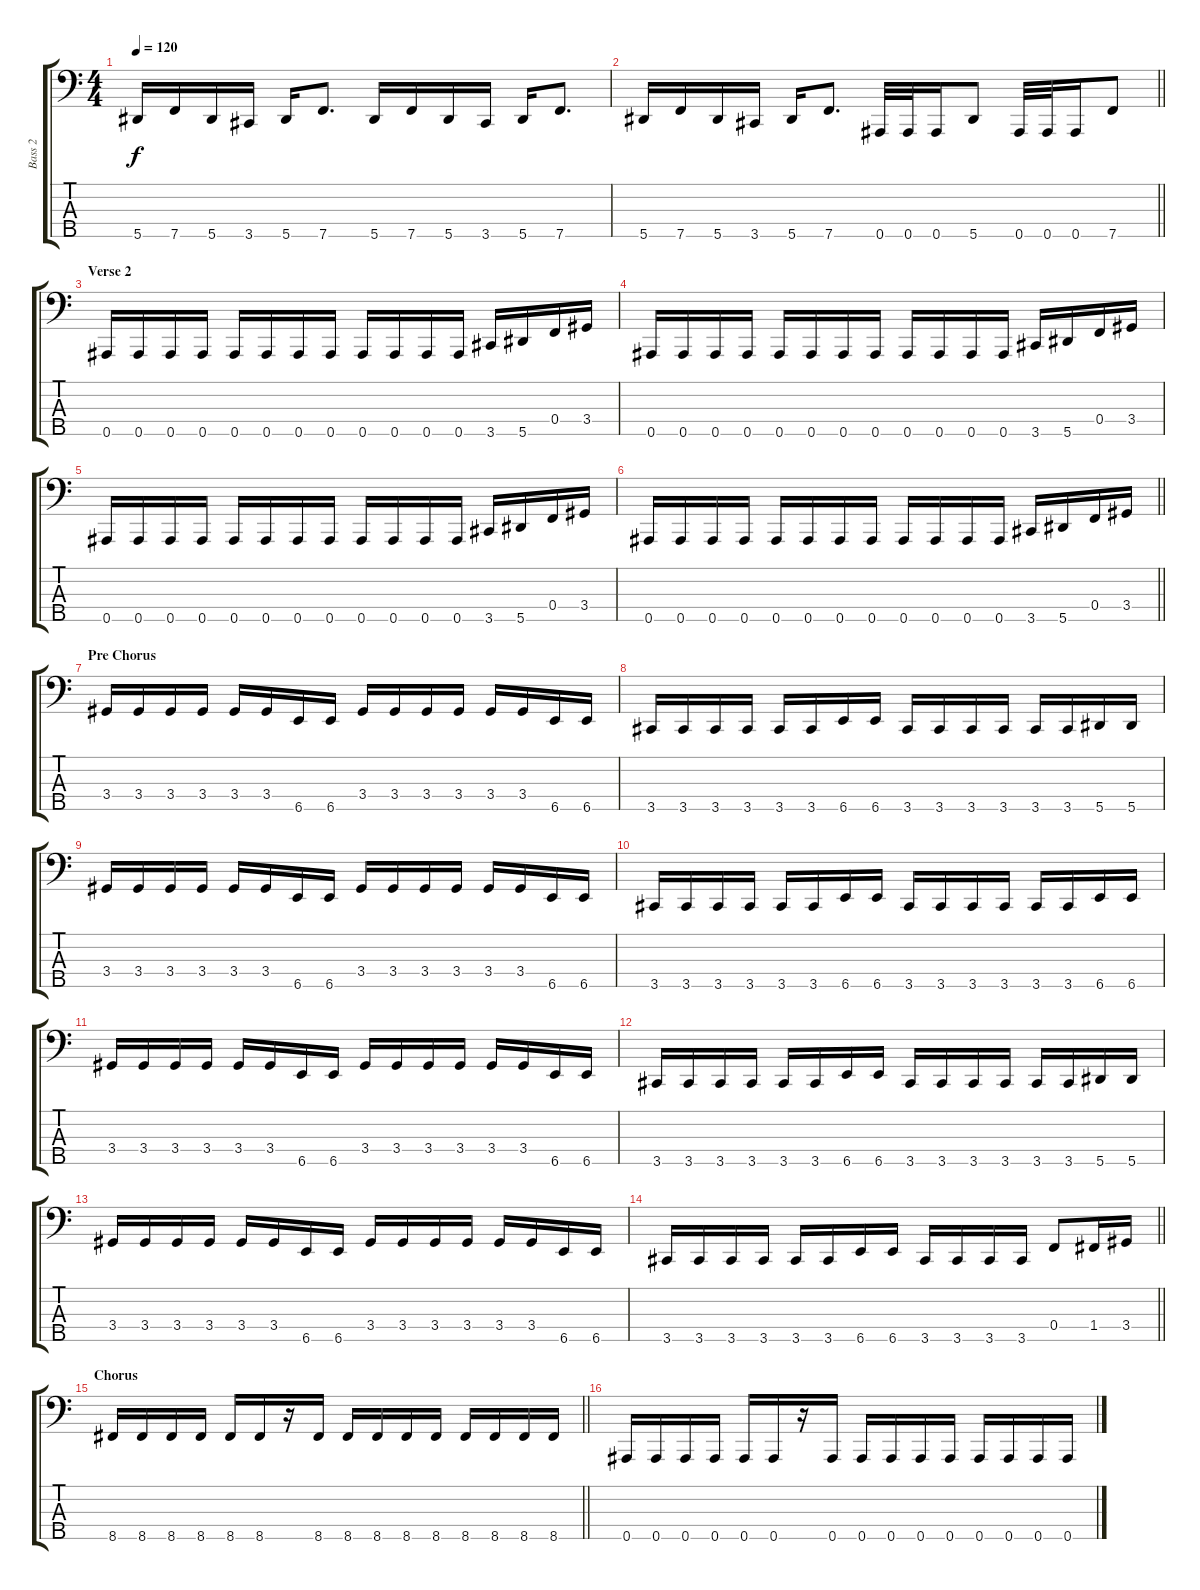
\track ("Bass 2" "Bass 2") {instrument electricbasspick}
\staff {score tabs}
\tuning (G2 Eb2 Bb1 F1 Bb0) {hide}
\ts (4 4)
\tempo 120
\clef f4
\ks c
5.5.16{dy f} 7.5.16 5.5.16 3.5.16 5.5.16 7.5.8{d} 5.5.16 7.5.16 5.5.16 3.5.16 5.5.16 7.5.8{d} |
\barLineRight lightlight
5.5.16 7.5.16 5.5.16 3.5.16 5.5.16 7.5.8{d} 0.5.32 0.5.32 0.5.16 5.5.8 0.5.32 0.5.32 0.5.16 7.5.8 |
\section ("" "Verse 2")
0.5.16 0.5.16 0.5.16 0.5.16 0.5.16 0.5.16 0.5.16 0.5.16 0.5.16 0.5.16 0.5.16 0.5.16 3.5.16 5.5.16 0.4.16 3.4.16 |
0.5.16 0.5.16 0.5.16 0.5.16 0.5.16 0.5.16 0.5.16 0.5.16 0.5.16 0.5.16 0.5.16 0.5.16 3.5.16 5.5.16 0.4.16 3.4.16 |
0.5.16 0.5.16 0.5.16 0.5.16 0.5.16 0.5.16 0.5.16 0.5.16 0.5.16 0.5.16 0.5.16 0.5.16 3.5.16 5.5.16 0.4.16 3.4.16 |
\barLineRight lightlight
0.5.16 0.5.16 0.5.16 0.5.16 0.5.16 0.5.16 0.5.16 0.5.16 0.5.16 0.5.16 0.5.16 0.5.16 3.5.16 5.5.16 0.4.16 3.4.16 |
\section ("" "Pre Chorus")
3.4.16 3.4.16 3.4.16 3.4.16 3.4.16 3.4.16 6.5.16 6.5.16 3.4.16 3.4.16 3.4.16 3.4.16 3.4.16 3.4.16 6.5.16 6.5.16 |
3.5.16 3.5.16 3.5.16 3.5.16 3.5.16 3.5.16 6.5.16 6.5.16 3.5.16 3.5.16 3.5.16 3.5.16 3.5.16 3.5.16 5.5.16 5.5.16 |
3.4.16 3.4.16 3.4.16 3.4.16 3.4.16 3.4.16 6.5.16 6.5.16 3.4.16 3.4.16 3.4.16 3.4.16 3.4.16 3.4.16 6.5.16 6.5.16 |
3.5.16 3.5.16 3.5.16 3.5.16 3.5.16 3.5.16 6.5.16 6.5.16 3.5.16 3.5.16 3.5.16 3.5.16 3.5.16 3.5.16 6.5.16 6.5.16 |
3.4.16 3.4.16 3.4.16 3.4.16 3.4.16 3.4.16 6.5.16 6.5.16 3.4.16 3.4.16 3.4.16 3.4.16 3.4.16 3.4.16 6.5.16 6.5.16 |
3.5.16 3.5.16 3.5.16 3.5.16 3.5.16 3.5.16 6.5.16 6.5.16 3.5.16 3.5.16 3.5.16 3.5.16 3.5.16 3.5.16 5.5.16 5.5.16 |
3.4.16 3.4.16 3.4.16 3.4.16 3.4.16 3.4.16 6.5.16 6.5.16 3.4.16 3.4.16 3.4.16 3.4.16 3.4.16 3.4.16 6.5.16 6.5.16 |
\barLineRight lightlight
3.5.16 3.5.16 3.5.16 3.5.16 3.5.16 3.5.16 6.5.16 6.5.16 3.5.16 3.5.16 3.5.16 3.5.16 0.4.8 1.4.16 3.4.16 |
\section ("" "Chorus")
\barLineRight lightlight
8.5.16 8.5.16 8.5.16 8.5.16 8.5.16 8.5.16 r.16 8.5.16 8.5.16 8.5.16 8.5.16 8.5.16 8.5.16 8.5.16 8.5.16 8.5.16 |
0.5.16 0.5.16 0.5.16 0.5.16 0.5.16 0.5.16 r.16 0.5.16 0.5.16 0.5.16 0.5.16 0.5.16 0.5.16 0.5.16 0.5.16 0.5.16
